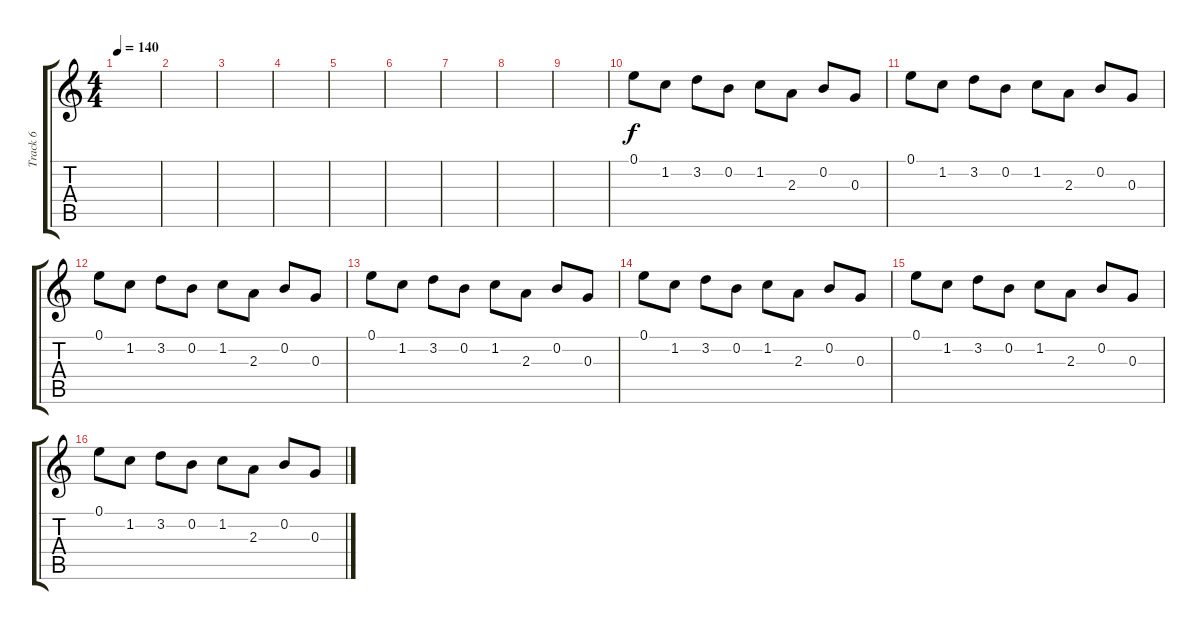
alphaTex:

\track ("Track 6" "Track 6") {instrument marimba}
\staff {score tabs}
\tuning (E5 B4 G4 D4 A3 E3) {hide}
\ts (4 4)
\tempo 140
\clef g2
\ks c
|
|
|
|
|
|
|
|
|
0.1.8 1.2.8 3.2.8 0.2.8 1.2.8 2.3.8 0.2.8 0.3.8 |
0.1.8 1.2.8 3.2.8 0.2.8 1.2.8 2.3.8 0.2.8 0.3.8 |
0.1.8 1.2.8 3.2.8 0.2.8 1.2.8 2.3.8 0.2.8 0.3.8 |
0.1.8 1.2.8 3.2.8 0.2.8 1.2.8 2.3.8 0.2.8 0.3.8 |
0.1.8 1.2.8 3.2.8 0.2.8 1.2.8 2.3.8 0.2.8 0.3.8 |
0.1.8 1.2.8 3.2.8 0.2.8 1.2.8 2.3.8 0.2.8 0.3.8 |
0.1.8 1.2.8 3.2.8 0.2.8 1.2.8 2.3.8 0.2.8 0.3.8
